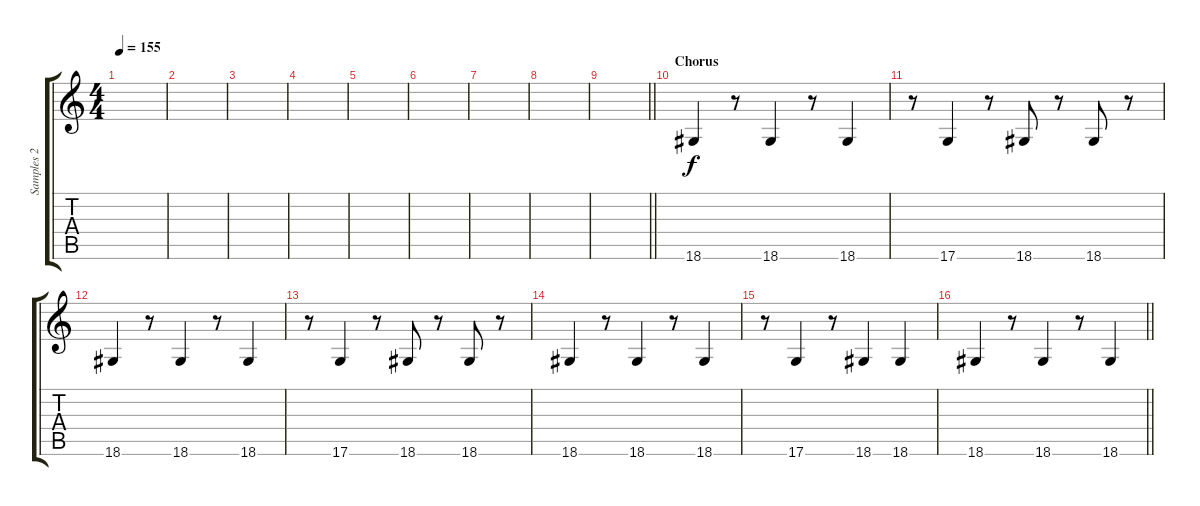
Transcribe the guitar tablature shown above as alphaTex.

\track ("Samples 2" "Samples 2") {instrument gunshot}
\staff {score tabs}
\tuning (E4 B3 G3 D3 A2 D2) {hide}
\ts (4 4)
\tempo 155
\clef g2
\ks c
|
|
|
|
|
|
|
|
\barLineRight lightlight
|
\section ("" "Chorus")
18.6.4 r.8 18.6.4 r.8 18.6.4 |
r.8 17.6.4 r.8 18.6.8 r.8 18.6.8 r.8 |
18.6.4 r.8 18.6.4 r.8 18.6.4 |
r.8 17.6.4 r.8 18.6.8 r.8 18.6.8 r.8 |
18.6.4 r.8 18.6.4 r.8 18.6.4 |
r.8 17.6.4 r.8 18.6.4 18.6.4 |
\barLineRight lightlight
18.6.4 r.8 18.6.4 r.8 18.6.4
